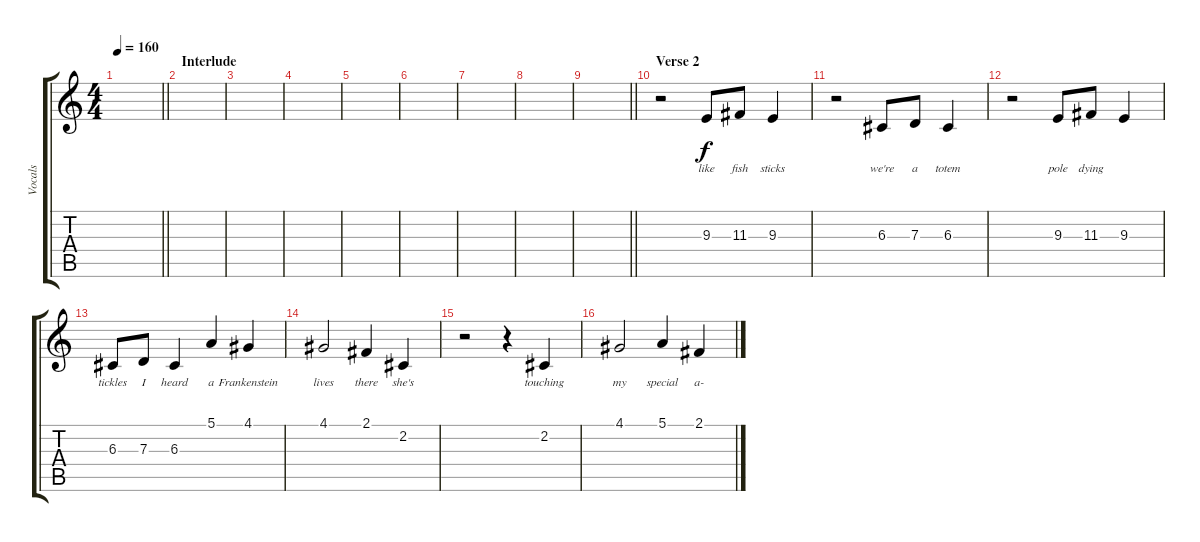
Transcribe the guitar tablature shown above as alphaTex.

\track ("Vocals" "Vocals") {instrument sopranosax}
\staff {score tabs}
\tuning (E4 B3 G3 D3 A2 E2) {hide}
\ts (4 4)
\tempo 160
\clef g2
\barLineRight lightlight
\ks c
|
\section ("" "Interlude")
|
|
|
|
|
|
|
\barLineRight lightlight
|
\section ("" "Verse 2")
r.2 9.3.8{lyrics (0 "like") lyrics (1 "") lyrics (2 "") lyrics (3 "") lyrics (4 "")} 11.3.8{lyrics (0 "fish") lyrics (1 "") lyrics (2 "") lyrics (3 "") lyrics (4 "")} 9.3.4{lyrics (0 "sticks") lyrics (1 "") lyrics (2 "") lyrics (3 "") lyrics (4 "")} |
r.2 6.3.8{lyrics (0 "we're") lyrics (1 "") lyrics (2 "") lyrics (3 "") lyrics (4 "")} 7.3.8{lyrics (0 "a") lyrics (1 "") lyrics (2 "") lyrics (3 "") lyrics (4 "")} 6.3.4{lyrics (0 "totem") lyrics (1 "") lyrics (2 "") lyrics (3 "") lyrics (4 "")} |
r.2 9.3.8{lyrics (0 "pole") lyrics (1 "") lyrics (2 "") lyrics (3 "") lyrics (4 "")} 11.3.8{lyrics (0 "dying") lyrics (1 "") lyrics (2 "") lyrics (3 "") lyrics (4 "")} 9.3.4{lyrics (0 "") lyrics (1 "") lyrics (2 "") lyrics (3 "") lyrics (4 "")} |
6.3.8{lyrics (0 "tickles") lyrics (1 "") lyrics (2 "") lyrics (3 "") lyrics (4 "")} 7.3.8{lyrics (0 "I") lyrics (1 "") lyrics (2 "") lyrics (3 "") lyrics (4 "")} 6.3.4{lyrics (0 "heard") lyrics (1 "") lyrics (2 "") lyrics (3 "") lyrics (4 "")} 5.1.4{lyrics (0 "a") lyrics (1 "") lyrics (2 "") lyrics (3 "") lyrics (4 "")} 4.1.4{lyrics (0 "Frankenstein") lyrics (1 "") lyrics (2 "") lyrics (3 "") lyrics (4 "")} |
4.1.2{lyrics (0 "lives") lyrics (1 "") lyrics (2 "") lyrics (3 "") lyrics (4 "")} 2.1.4{lyrics (0 "there") lyrics (1 "") lyrics (2 "") lyrics (3 "") lyrics (4 "")} 2.2.4{lyrics (0 "she's") lyrics (1 "") lyrics (2 "") lyrics (3 "") lyrics (4 "")} |
r.2 r.4 2.2.4{lyrics (0 "touching") lyrics (1 "") lyrics (2 "") lyrics (3 "") lyrics (4 "")} |
4.1.2{lyrics (0 "my") lyrics (1 "") lyrics (2 "") lyrics (3 "") lyrics (4 "")} 5.1.4{lyrics (0 "special") lyrics (1 "") lyrics (2 "") lyrics (3 "") lyrics (4 "")} 2.1.4{lyrics (0 "a-") lyrics (1 "") lyrics (2 "") lyrics (3 "") lyrics (4 "")}
